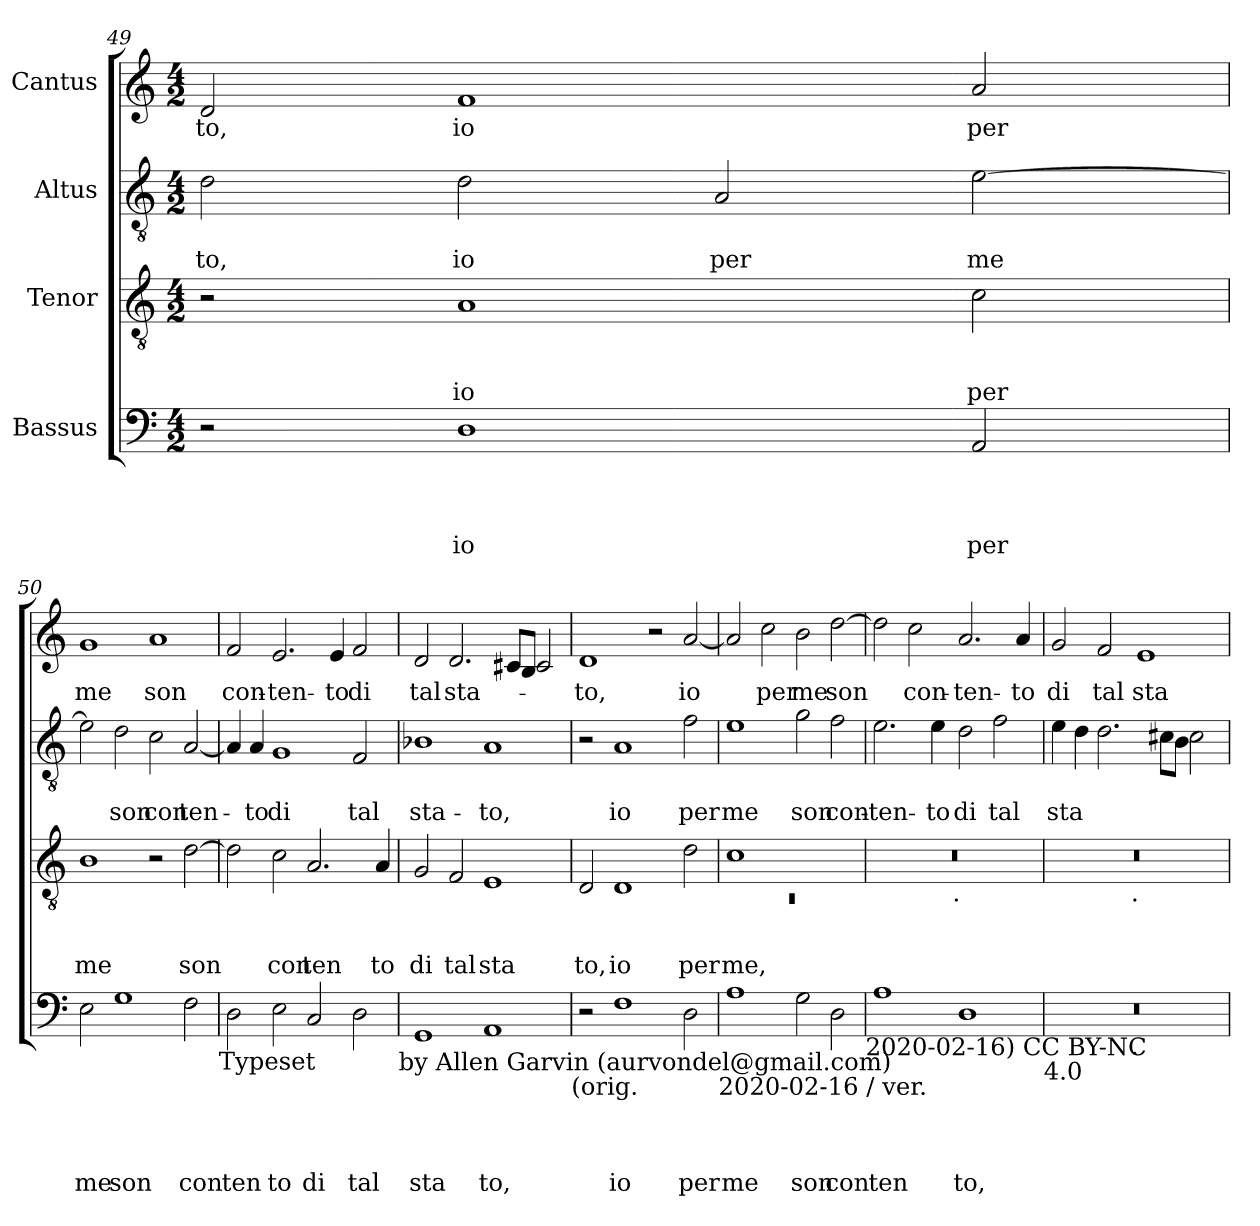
**kern	**text	**text	**text	**text	**kern	**text	**text	**text	**kern	**text	**text	**kern	**text
*part4	*part4	*part4	*part4	*part4	*part3	*part3	*part3	*part3	*part2	*part2	*part2	*part1	*part1
*staff4	*staff4	*staff4	*staff4	*staff4	*staff3	*staff3	*staff3	*staff3	*staff2	*staff2	*staff2	*staff1	*staff1
*I"Bassus	*	*	*	*	*I"Tenor	*	*	*	*I"Altus	*	*	*I"Cantus	*
*clefF4	*	*	*	*	*clefGv2	*	*	*	*clefGv2	*	*	*clefG2	*
*k[]	*	*	*	*	*k[]	*	*	*	*k[]	*	*	*k[]	*
*C:	*	*	*	*	*C:	*	*	*	*C:	*	*	*C:	*
*M4/2	*	*	*	*	*M4/2	*	*	*	*M4/2	*	*	*M4/2	*
=49	=49	=49	=49	=49	=49	=49	=49	=49	=49	=49	=49	=49	=49
!	!	!	!	!	!	!	!	!	!	!	!LO:LY:b	!	!LO:LY:b
2r	.	.	.	.	2r	.	.	.	2d\	.	-to,	2d/	-to,
!	!	!	!	!LO:LY:b	!	!	!	!LO:LY:b	!	!	!LO:LY:b	!	!LO:LY:b
1D	.	.	.	io	1A	.	.	io	2d\	.	io	1f	io
!	!	!	!	!	!	!	!	!	!	!	!LO:LY:b	!	!
.	.	.	.	.	.	.	.	.	2A/	.	per	.	.
!	!	!	!	!LO:LY:b	!	!	!	!LO:LY:b	!	!	!LO:LY:b	!	!LO:LY:b
2AA/	.	.	.	per	2c\	.	.	per	[<2e\	.	me	2a/	per
!!LO:LB:g=z
=50	=50	=50	=50	=50	=50	=50	=50	=50	=50	=50	=50	=50	=50
!	!	!	!	!LO:LY:b	!	!	!	!LO:LY:b	!	!	!	!	!LO:LY:b
2E\	.	.	.	me	1B	.	.	me	2e\]	.	.	1g	me
!	!	!	!	!LO:LY:b	!	!	!	!	!	!	!LO:LY:b	!	!
1G	.	.	.	son	.	.	.	.	2d\	.	son	.	.
!	!	!	!	!	!	!	!	!	!	!	!LO:LY:b	!	!LO:LY:b
.	.	.	.	.	2r	.	.	.	2c\	.	con-	1a	son
!	!	!	!	!LO:LY:b	!	!	!	!LO:LY:b	!	!	!LO:LY:b	!	!
2F\	.	.	.	con	[>2d\	.	.	son	[<2A/	.	-ten-	.	.
!LO:TX:b:t=Typeset	!	!	!	!	!	!	!	!	!	!	!	!	!
=51	=51	=51	=51	=51	=51	=51	=51	=51	=51	=51	=51	=51	=51
!	!	!	!	!LO:LY:b	!	!	!	!	!	!	!	!	!LO:LY:b
2D\	.	.	.	ten	2d\]	.	.	.	4A/]	.	.	2f/	con-
!	!	!	!	!	!	!	!	!	!	!	!LO:LY:b	!	!
.	.	.	.	.	.	.	.	.	4A/	.	-to	.	.
!	!	!	!	!LO:LY:b	!	!	!	!LO:LY:b	!	!	!LO:LY:b	!	!LO:LY:b
2E\	.	.	.	to	2c\	.	.	con	1G	.	di	2.e/	-ten-
!	!	!	!	!LO:LY:b	!	!	!	!LO:LY:b	!	!	!	!	!
2C/	.	.	.	di	2.A/	.	.	ten	.	.	.	.	.
!	!	!	!	!	!	!	!	!	!	!	!	!	!LO:LY:b
.	.	.	.	.	.	.	.	.	.	.	.	4e/	-to
!	!	!	!	!LO:LY:b	!	!	!	!	!	!	!LO:LY:b	!	!LO:LY:b
2D\	.	.	.	tal	.	.	.	.	2F/	.	tal	2f/	di
!	!	!	!	!	!	!	!	!LO:LY:b	!	!	!	!	!
.	.	.	.	.	4A/	.	.	to	.	.	.	.	.
!LO:TX:b:t=by Allen Garvin (aurvondel@gmail.com)	!	!	!	!	!	!	!	!	!	!	!	!	!
=52	=52	=52	=52	=52	=52	=52	=52	=52	=52	=52	=52	=52	=52
!	!	!	!	!LO:LY:b	!	!	!	!LO:LY:b	!	!	!LO:LY:b	!	!LO:LY:b
1GG	.	.	.	sta	2G/	.	.	di	1B-	.	sta-	2d/	tal
!	!	!	!	!	!	!	!	!LO:LY:b	!	!	!	!	!LO:LY:b
.	.	.	.	.	2F/	.	.	tal	.	.	.	2.d/	sta-
!	!	!	!	!LO:LY:b	!	!	!	!LO:LY:b	!	!	!LO:LY:b	!	!
1AA	.	.	.	to,	1E	.	.	sta	1A	.	-to,	.	.
.	.	.	.	.	.	.	.	.	.	.	.	8c#/L	.
.	.	.	.	.	.	.	.	.	.	.	.	8B/J	.
.	.	.	.	.	.	.	.	.	.	.	.	2c#/	.
!LO:TX:b:t=(orig.	!	!	!	!	!	!	!	!	!	!	!	!	!
=53	=53	=53	=53	=53	=53	=53	=53	=53	=53	=53	=53	=53	=53
!	!	!	!	!	!	!	!	!LO:LY:b	!	!	!	!	!LO:LY:b
2r	.	.	.	.	2D/	.	.	to,	2r	.	.	1d	-to,
!	!	!	!	!LO:LY:b	!	!	!	!LO:LY:b	!	!	!LO:LY:b	!	!
1F	.	.	.	io	1D	.	.	io	1A	.	io	.	.
.	.	.	.	.	.	.	.	.	.	.	.	2r	.
!	!	!	!	!LO:LY:b	!	!	!	!LO:LY:b	!	!	!LO:LY:b	!	!LO:LY:b
2D\	.	.	.	per	2d\	.	.	per	2f\	.	per	[<2a/	io
!LO:TX:b:t=2020-02-16 / ver.	!	!	!	!	!	!	!	!	!	!	!	!	!
=54	=54	=54	=54	=54	=54	=54	=54	=54	=54	=54	=54	=54	=54
*	*	*	*	*	*^	*	*	*	*	*	*	*	*
!	!	!	!	!LO:LY:b	!	!LO:N:vis=1	!	!	!LO:LY:b	!	!	!LO:LY:b	!	!
1A	.	.	.	me	1c	0rC	.	.	me,	1e	.	me	2a/]	.
!	!	!	!	!	!	!	!	!	!	!	!	!	!	!LO:LY:b
.	.	.	.	.	.	.	.	.	.	.	.	.	2cc\	per
!	!	!	!	!LO:LY:b	!	!	!	!	!	!	!	!LO:LY:b	!	!LO:LY:b
2G\	.	.	.	son	1ryy	.	.	.	.	2g\	.	son	2b\	me
!	!	!	!	!LO:LY:b	!	!	!	!	!	!	!	!LO:LY:b	!	!LO:LY:b
2D\	.	.	.	con	.	.	.	.	.	2f\	.	con-	[>2dd\	son
!LO:TX:b:t=2020-02-16) CC BY-NC	!	!	!	!	!	!	!	!	!	!	!	!	!	!
=55	=55	=55	=55	=55	=55	=55	=55	=55	=55	=55	=55	=55	=55	=55
!	!	!	!	!LO:LY:b	!	!	!	!	!	!	!	!LO:LY:b	!	!
1A	.	.	.	ten	0r	2ryy	.	.	.	2.e\	.	-ten-	2dd\]	.
!	!	!	!	!	!	!	!	!	!	!	!	!	!	!LO:LY:b
.	.	.	.	.	.	4...ryy	.	.	.	.	.	.	2cc\	con-
!	!	!	!	!	!	!	!	!	!	!	!	!LO:LY:b	!	!
.	.	.	.	.	.	.	.	.	.	4e\	.	-to	.	.
!	!	!	!	!	!	!LO:TX:b:t=.	!	!	!	!	!	!	!	!
.	.	.	.	.	.	1ryy	.	.	.	.	.	.	.	.
!	!	!	!	!LO:LY:b	!	!	!	!	!	!	!	!LO:LY:b	!	!LO:LY:b
1D	.	.	.	to,	.	.	.	.	.	2d\	.	di	2.a/	-ten-
!	!	!	!	!	!	!	!	!	!	!	!	!LO:LY:b	!	!
.	.	.	.	.	.	.	.	.	.	2f\	.	tal	.	.
!	!	!	!	!	!	!	!	!	!	!	!	!	!	!LO:LY:b
.	.	.	.	.	.	.	.	.	.	.	.	.	4a/	-to
.	.	.	.	.	.	32ryy	.	.	.	.	.	.	.	.
!LO:TX:b:t=4.0	!	!	!	!	!	!	!	!	!	!	!	!	!	!
!!LO:PB:g=z
=56	=56	=56	=56	=56	=56	=56	=56	=56	=56	=56	=56	=56	=56	=56
!	!	!	!	!	!	!	!	!	!	!	!	!LO:LY:b	!	!LO:LY:b
*^	*	*	*	*	*	*	*	*	*	*	*	*	*	*
0r	2ryy	.	.	.	.	0r	2ryy	.	.	.	4e\	.	sta	2g/	di
.	.	.	.	.	.	.	.	.	.	.	4d\	.	.	.	.
!	!	!	!	!	!	!	!	!	!	!	!	!	!	!	!LO:LY:b
.	4...ryy	.	.	.	.	.	4...ryy	.	.	.	2.d\	.	.	2f/	tal
!	!	!	!	!	!	!	!LO:TX:b:t=.	!	!	!	!	!	!	!	!
!	!LO:TX:b:t=.	!	!	!	!	!	!	!	!	!	!	!	!	!	!
.	1ryy	.	.	.	.	.	1ryy	.	.	.	.	.	.	.	.
!	!	!	!	!	!	!	!	!	!	!	!	!	!	!	!LO:LY:b
.	.	.	.	.	.	.	.	.	.	.	.	.	.	1e	sta
.	.	.	.	.	.	.	.	.	.	.	8c#\L	.	.	.	.
.	.	.	.	.	.	.	.	.	.	.	8B\J	.	.	.	.
.	.	.	.	.	.	.	.	.	.	.	2c#\	.	.	.	.
.	32ryy	.	.	.	.	.	32ryy	.	.	.	.	.	.	.	.
*v	*v	*	*	*	*	*	*	*	*	*	*	*	*	*	*
*	*	*	*	*	*v	*v	*	*	*	*	*	*	*	*
=	=	=	=	=	=	=	=	=	=	=	=	=	=
*-	*-	*-	*-	*-	*-	*-	*-	*-	*-	*-	*-	*-	*-
